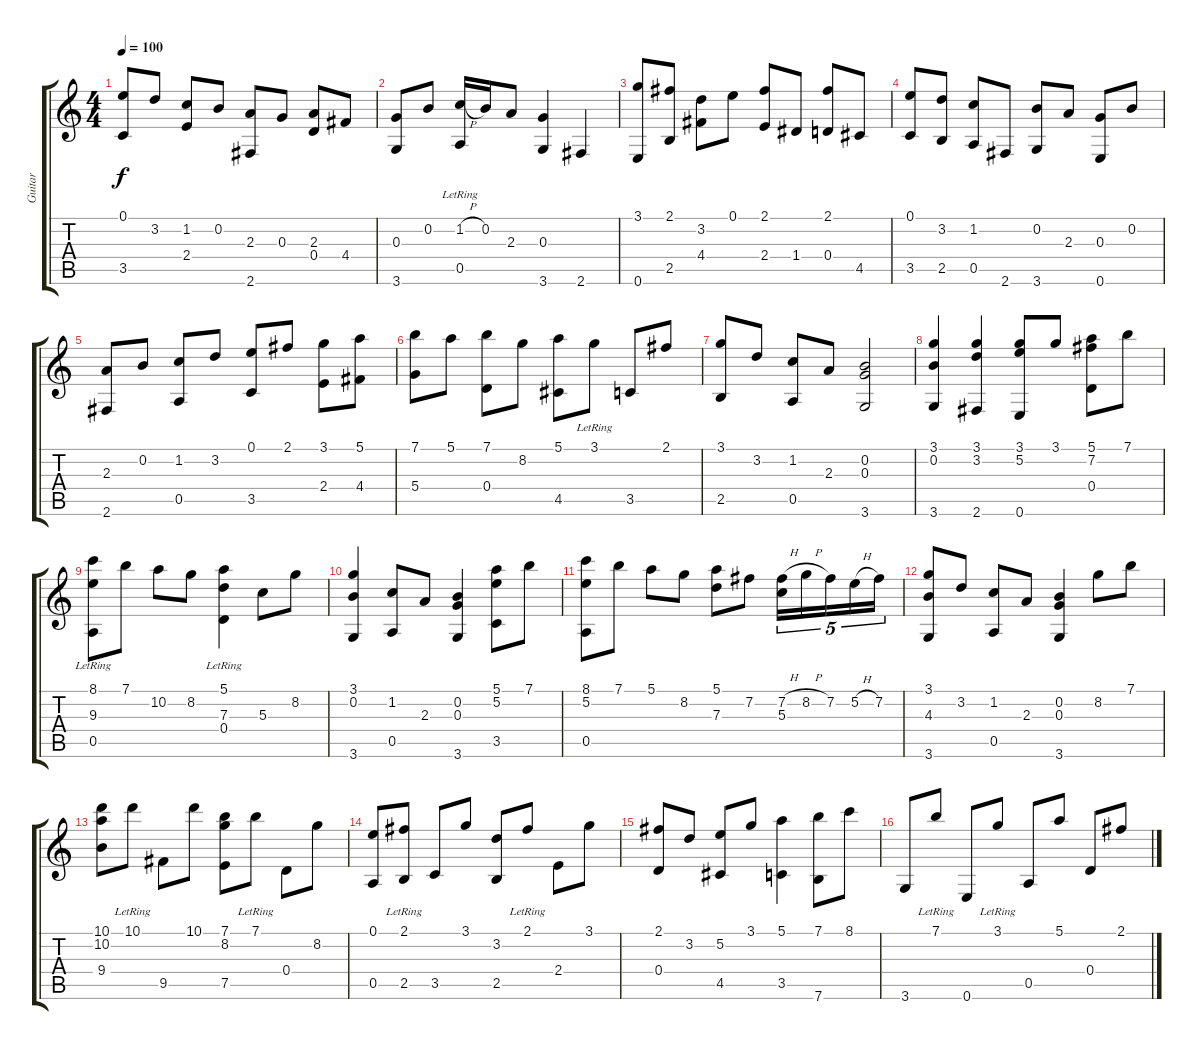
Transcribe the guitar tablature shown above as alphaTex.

\track ("Guitar" "Guitar") {instrument acousticguitarsteel}
\staff {score tabs}
\tuning (E4 B3 G3 D3 A2 E2) {hide}
\ts (4 4)
\tempo 100
\clef g2
\ks c
(0.1 3.5).8{dy f} 3.2.8 (1.2 2.4).8 0.2.8 (2.3 2.6).8 0.3.8 (2.3 0.4).8 4.4.8 |
(0.3 3.6).8 0.2.8 (1.2{h} 0.5{lr}).16 0.2.16 2.3.8 (0.3 3.6).4 2.6.4 |
(3.1 0.6).8 (2.1 2.5).8 (3.2 4.4).8 0.1.8 (2.1 2.4).8 1.4.8 (2.1 0.4).8 4.5.8 |
(0.1 3.5).8 (3.2 2.5).8 (1.2 0.5).8 2.6.8 (0.2 3.6).8 2.3.8 (0.3 0.6).8 0.2.8 |
(2.3 2.6).8 0.2.8 (1.2 0.5).8 3.2.8 (0.1 3.5).8 2.1.8 (3.1 2.4).8 (5.1 4.4).8 |
(7.1 5.4).8 5.1.8 (7.1 0.4).8 8.2.8 (5.1 4.5).8 3.1{lr}.8 3.5.8 2.1.8 |
(3.1 2.5).8 3.2.8 (1.2 0.5).8 2.3.8 (0.2 0.3 3.6).2 |
(3.1 0.2 3.6).4 (3.1 3.2 2.6).4 (3.1 5.2 0.6).8 3.1.8 (5.1 7.2 0.4).8 7.1.8 |
(8.1 9.3{lr} 0.5{lr}).8 7.1.8 10.2.8 8.2.8 (5.1{lr} 7.3 0.4).4 5.3.8 8.2.8 |
(3.1 0.2 3.6).4 (1.2 0.5).8 2.3.8 (0.2 0.3 3.6).4 (5.1 5.2 3.5).8 7.1.8 |
(8.1 5.2 0.5).8 7.1.8 5.1.8 8.2.8 (5.1 7.3).8 7.2.8 (7.2{h} 5.3).16{tu (5 4)} 8.2{h}.16{tu (5 4)} 7.2.16{tu (5 4)} 5.2{h}.16{tu (5 4)} 7.2.16{tu (5 4)} |
(3.1 4.3 3.6).8 3.2.8 (1.2 0.5).8 2.3.8 (0.2 0.3 3.6).4 8.2.8 7.1.8 |
(10.1 10.2 9.4).8 10.1{lr}.8 9.5.8 10.1.8 (7.1 8.2 7.5).8 7.1{lr}.8 0.4.8 8.2.8 |
(0.1 0.5).8 (2.1{lr} 2.5).8 3.5.8 3.1.8 (3.2 2.5).8 2.1{lr}.8 2.4.8 3.1.8 |
(2.1 0.4).8 3.2.8 (5.2 4.5).8 3.1.8 (5.1 3.5).4 (7.1 7.6).8 8.1.8 |
3.6.8 7.1{lr}.8 0.6.8 3.1{lr}.8 0.5.8 5.1.8 0.4.8 2.1.8
